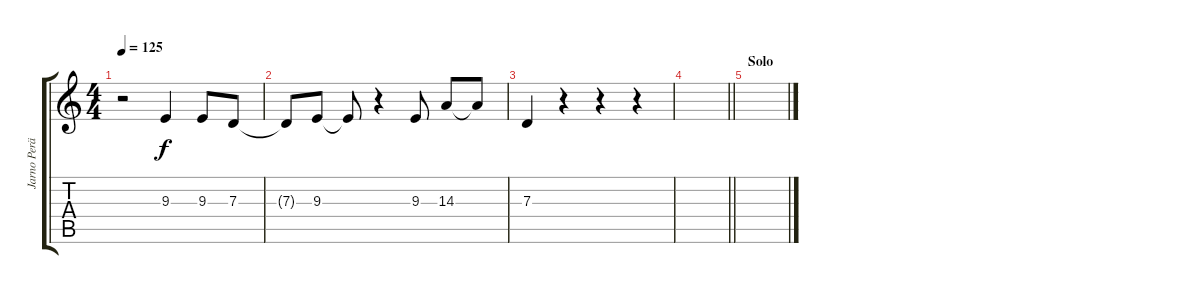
\track ("Jarno Perätalo" "Jarno Perä") {instrument lead6voice}
\staff {score tabs}
\tuning (E4 B3 G3 D3 A2 E2) {hide}
\ts (4 4)
\tempo 125
\clef g2
\ks c
r.2{dy f} 9.3.4 9.3.8 7.3.8 |
7.3{t}.8 9.3.8 9.3{t}.8 r.4 9.3.8 14.3.8 14.3{t}.8 |
7.3.4 r.4 r.4 r.4 |
\barLineRight lightlight
|
\section ("" "Solo")
